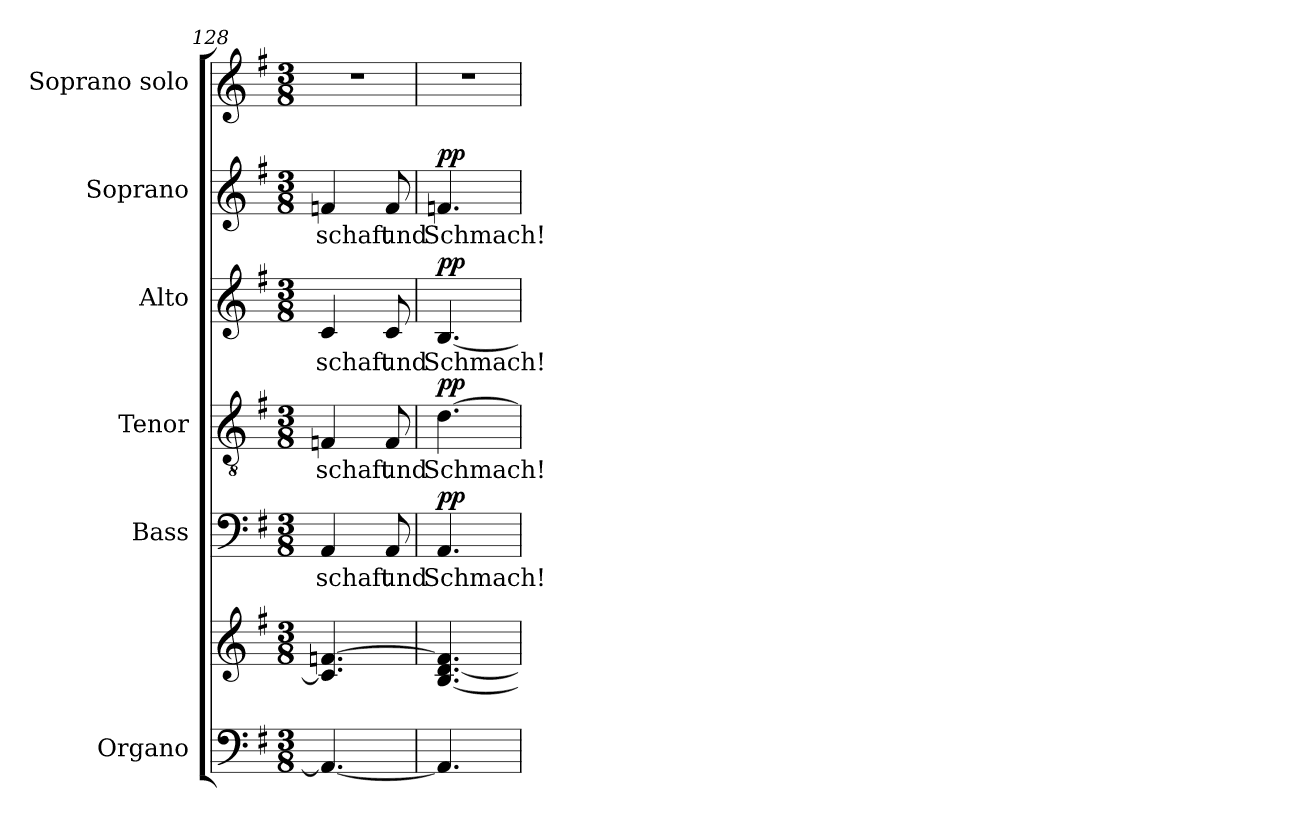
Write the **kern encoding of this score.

**kern	**kern	**kern	**text	**dynam	**kern	**text	**dynam	**kern	**text	**dynam	**kern	**text	**dynam	**kern
*part6	*part6	*part5	*part5	*part5	*part4	*part4	*part4	*part3	*part3	*part3	*part2	*part2	*part2	*part1
*staff7	*staff6	*staff5	*staff5	*staff5	*staff4	*staff4	*staff4	*staff3	*staff3	*staff3	*staff2	*staff2	*staff2	*staff1
*I"Organo	*	*I"Bass	*	*	*I"Tenor	*	*	*I"Alto	*	*	*I"Soprano	*	*	*I"Soprano solo
*I'Org.	*	*I'B.	*	*	*I'T.	*	*	*I'A.	*	*	*I'S.	*	*	*I'S.s
*clefF4	*clefG2	*clefF4	*	*	*clefGv2	*	*	*clefG2	*	*	*clefG2	*	*	*clefG2
*k[f#]	*k[f#]	*k[f#]	*	*	*k[f#]	*	*	*k[f#]	*	*	*k[f#]	*	*	*k[f#]
*M3/8	*M3/8	*M3/8	*	*	*M3/8	*	*	*M3/8	*	*	*M3/8	*	*	*M3/8
=128	=128	=128	=128	=128	=128	=128	=128	=128	=128	=128	=128	=128	=128	=128
!	!	!	!LO:LY:b	!	!	!LO:LY:b	!	!	!LO:LY:b	!	!	!LO:LY:b	!	!
4.AA/_	4.c/] [4.fn/	4AA/	-schaft	.	4Fn/	-schaft	.	4c/	-schaft	.	4fn/	-schaft	.	4.r
!	!	!	!LO:LY:b	!	!	!LO:LY:b	!	!	!LO:LY:b	!	!	!LO:LY:b	!	!
.	.	8AA/	und	.	8F/	und	.	8c/	und	.	8f/	und	.	.
=129	=129	=129	=129	=129	=129	=129	=129	=129	=129	=129	=129	=129	=129	=129
!	!	!	!LO:LY:b	!LO:DY:a	!	!LO:LY:b	!LO:DY:a	!	!LO:LY:b	!LO:DY:a	!	!LO:LY:b	!LO:DY:a	!
4.AA/]	[4.B/ [4.d/ 4.f/]	4.AA/	Schmach!	pp	[4.d\	Schmach!	pp	[4.B/	Schmach!	pp	4.fn/	Schmach!	pp	4.r
=	=	=	=	=	=	=	=	=	=	=	=	=	=	=
*-	*-	*-	*-	*-	*-	*-	*-	*-	*-	*-	*-	*-	*-	*-
